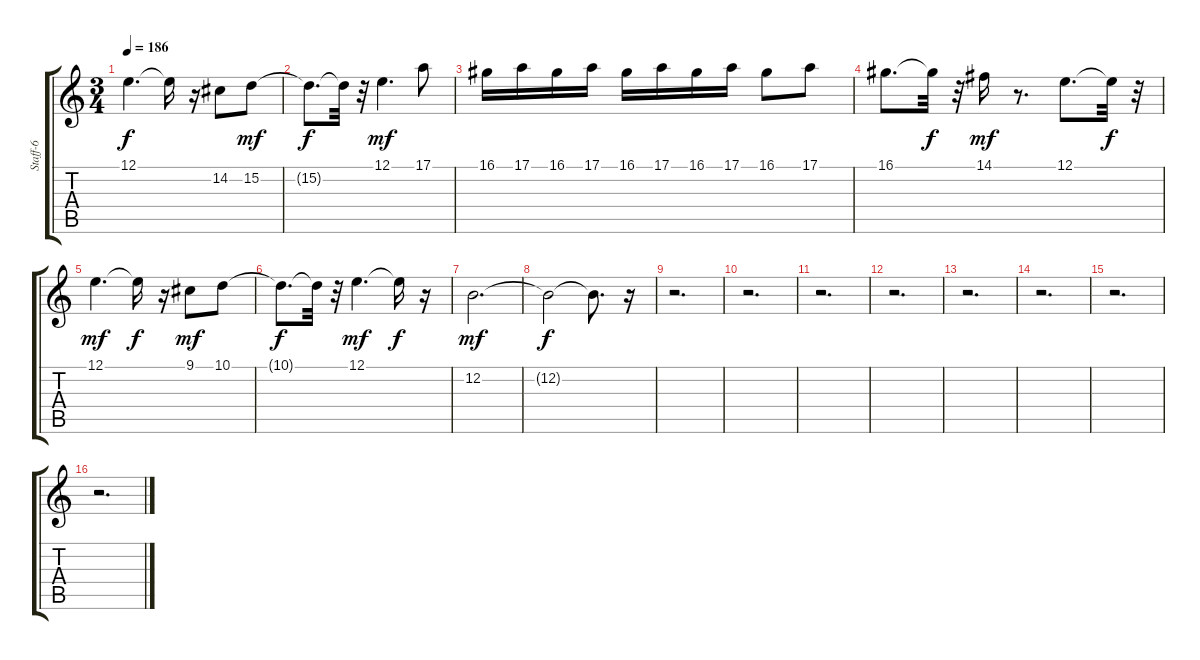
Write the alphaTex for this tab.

\track ("Staff-6" "Staff-6") {instrument flute}
\staff {score tabs}
\tuning (E4 B3 G3 D3 A2 E2) {hide}
\ts (3 4)
\tempo 186
\clef g2
\ks c
12.1.4{d dy f} 12.1{t}.16 r.16 14.2.8 15.2.8{dy mf} |
15.2{t}.8{d dy f} 15.2{t}.32 r.32 12.1.4{d dy mf} 17.1.8 |
16.1.16 17.1.16 16.1.16 17.1.16 16.1.16 17.1.16 16.1.16 17.1.16 16.1.8 17.1.8 |
16.1.8{d} 16.1{t}.32{dy f} r.32 14.1.16{dy mf} r.8{d} 12.1.8{d} 12.1{t}.32{dy f} r.32 |
12.1.4{d dy mf} 12.1{t}.16{dy f} r.16 9.1.8{dy mf} 10.1.8 |
10.1{t}.8{d dy f} 10.1{t}.32 r.32 12.1.4{d dy mf} 12.1{t}.16{dy f} r.16 |
12.2.2{d dy mf} |
12.2{t}.2{dy f} 12.2{t}.8{d} r.16 |
r.2{d} |
r.2{d} |
r.2{d} |
r.2{d} |
r.2{d} |
r.2{d} |
r.2{d} |
r.2{d}
